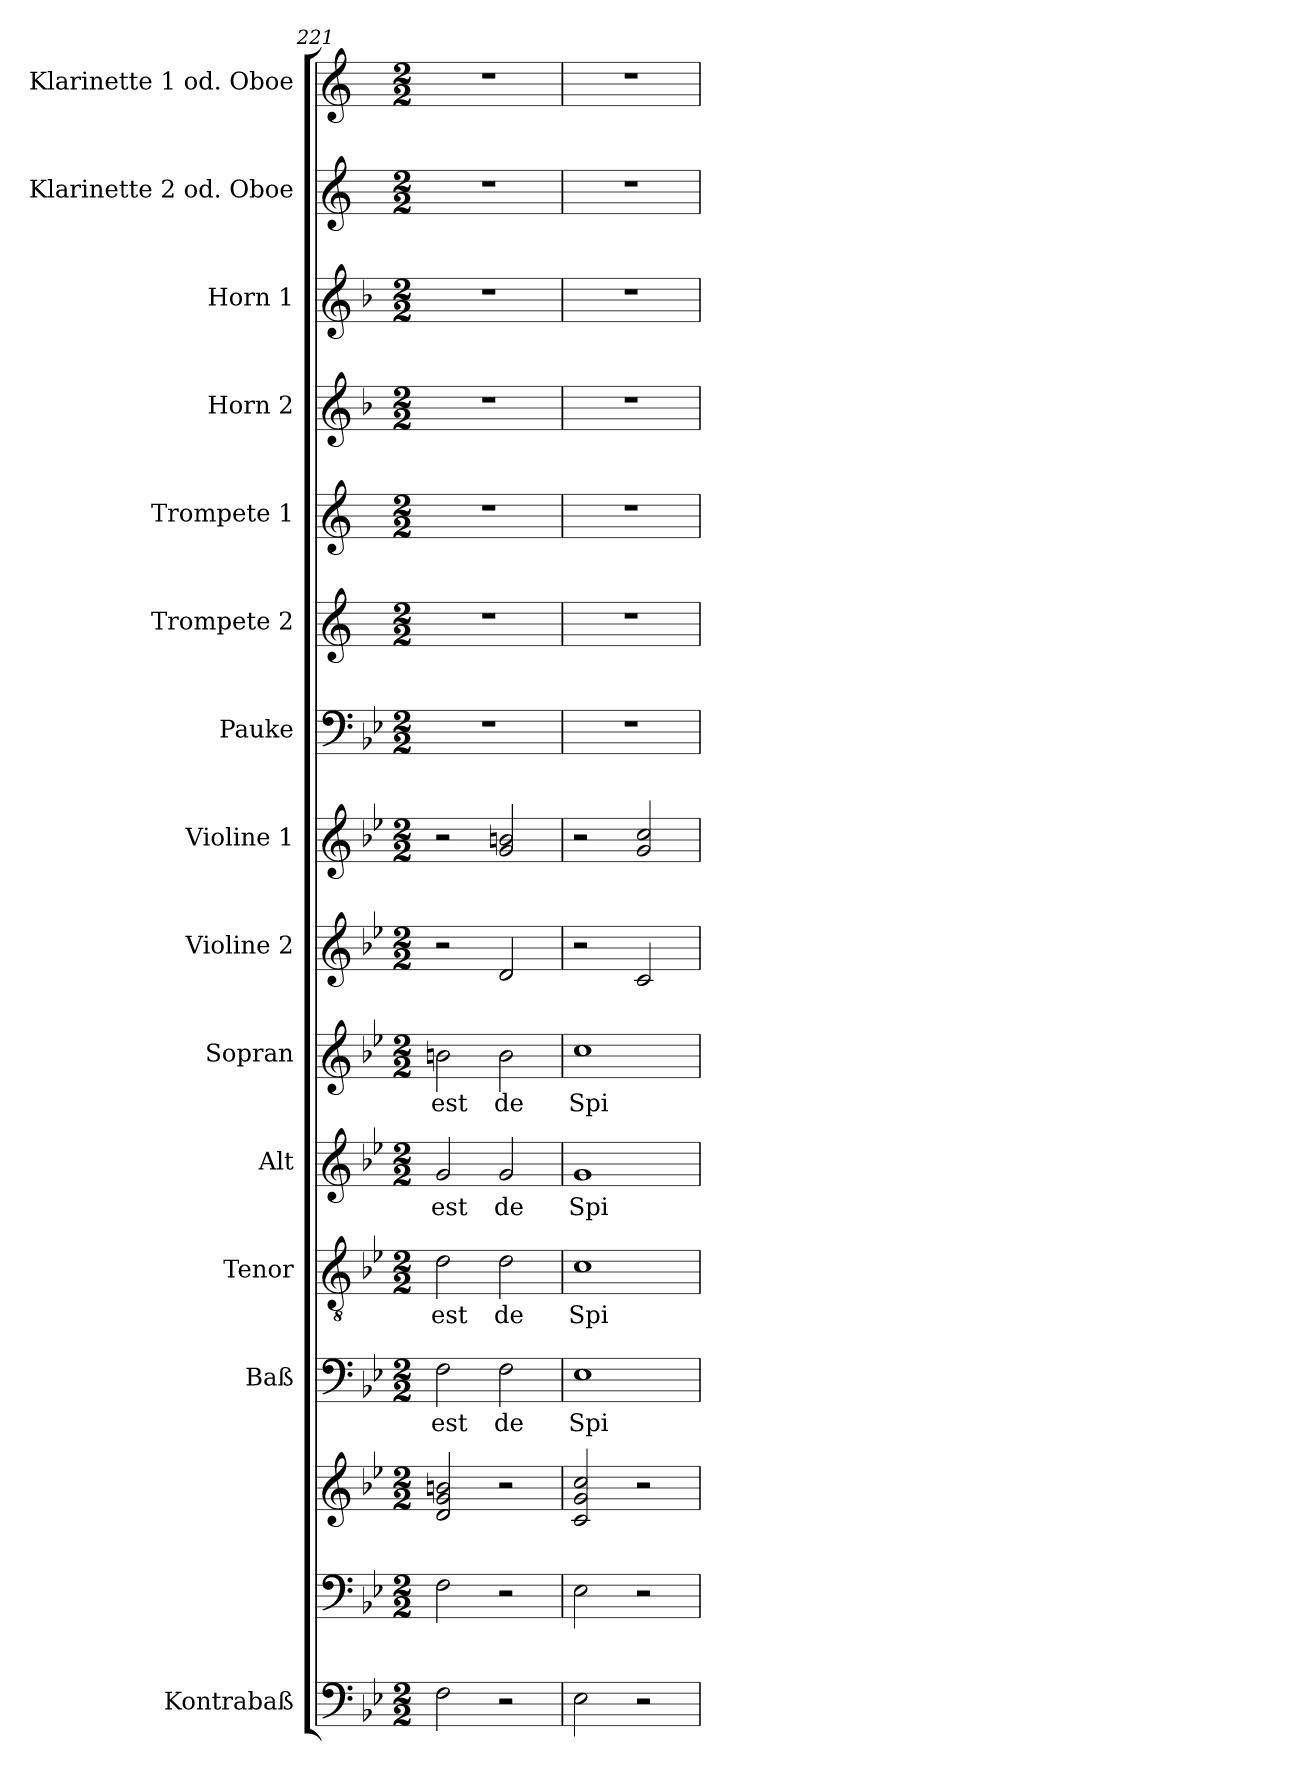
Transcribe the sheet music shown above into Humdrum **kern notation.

**kern	**kern	**kern	**kern	**text	**kern	**text	**kern	**text	**kern	**text	**kern	**kern	**kern	**kern	**kern	**kern	**kern	**kern	**kern
*part15	*part14	*part14	*part13	*part13	*part12	*part12	*part11	*part11	*part10	*part10	*part9	*part8	*part7	*part6	*part5	*part4	*part3	*part2	*part1
*staff16	*staff15	*staff14	*staff13	*staff13	*staff12	*staff12	*staff11	*staff11	*staff10	*staff10	*staff9	*staff8	*staff7	*staff6	*staff5	*staff4	*staff3	*staff2	*staff1
*I"Kontrabaß	*	*	*I"Baß	*	*I"Tenor	*	*I"Alt	*	*I"Sopran	*	*I"Violine 2	*I"Violine 1	*I"Pauke	*I"Trompete 2	*I"Trompete 1	*I"Horn 2	*I"Horn 1	*I"Klarinette 2 od. Oboe	*I"Klarinette 1 od. Oboe
*	*	*	*	*	*	*	*	*	*	*	*	*	*	*I'Tpt	*I'Tpt	*I'Hn	*I'Hn	*	*
*clefF4	*clefF4	*clefG2	*clefF4	*	*clefGv2	*	*clefG2	*	*clefG2	*	*clefG2	*clefG2	*clefF4	*clefG2	*clefG2	*clefG2	*clefG2	*clefG2	*clefG2
*ITrd7c12	*	*	*	*	*	*	*	*	*	*	*	*	*	*ITrd1c2	*ITrd1c2	*ITrd4c7	*ITrd4c7	*ITrd1c2	*ITrd1c2
*k[b-e-]	*k[b-e-]	*k[b-e-]	*k[b-e-]	*	*k[b-e-]	*	*k[b-e-]	*	*k[b-e-]	*	*k[b-e-]	*k[b-e-]	*k[b-e-]	*k[b-e-]	*k[b-e-]	*k[b-e-]	*k[b-e-]	*k[b-e-]	*k[b-e-]
*B-:	*B-:	*B-:	*B-:	*	*B-:	*	*B-:	*	*B-:	*	*B-:	*B-:	*B-:	*B-:	*B-:	*B-:	*B-:	*B-:	*B-:
*M2/2	*M2/2	*M2/2	*M2/2	*	*M2/2	*	*M2/2	*	*M2/2	*	*M2/2	*M2/2	*M2/2	*M2/2	*M2/2	*M2/2	*M2/2	*M2/2	*M2/2
=221	=221	=221	=221	=221	=221	=221	=221	=221	=221	=221	=221	=221	=221	=221	=221	=221	=221	=221	=221
!	!	!	!	!LO:LY:b	!	!LO:LY:b	!	!LO:LY:b	!	!LO:LY:b	!	!	!	!	!	!	!	!	!
2FF\	2F\	2d/ 2g/ 2bn/	2F\	est	2d\	est	2g/	est	2bn\	est	2r	2r	1r	1r	1r	1r	1r	1r	1r
!	!	!	!	!LO:LY:b	!	!LO:LY:b	!	!LO:LY:b	!	!LO:LY:b	!	!	!	!	!	!	!	!	!
2r	2r	2r	2F\	de	2d\	de	2g/	de	2b\	de	2d/	2g/ 2bn/	.	.	.	.	.	.	.
=222	=222	=222	=222	=222	=222	=222	=222	=222	=222	=222	=222	=222	=222	=222	=222	=222	=222	=222	=222
!	!	!	!	!LO:LY:b	!	!LO:LY:b	!	!LO:LY:b	!	!LO:LY:b	!	!	!	!	!	!	!	!	!
2EE-\	2E-\	2c/ 2g/ 2cc/	1E-	Spi-	1c	Spi-	1g	Spi-	1cc	Spi-	2r	2r	1r	1r	1r	1r	1r	1r	1r
2r	2r	2r	.	.	.	.	.	.	.	.	2c/	2g/ 2cc/	.	.	.	.	.	.	.
=	=	=	=	=	=	=	=	=	=	=	=	=	=	=	=	=	=	=	=
*-	*-	*-	*-	*-	*-	*-	*-	*-	*-	*-	*-	*-	*-	*-	*-	*-	*-	*-	*-
